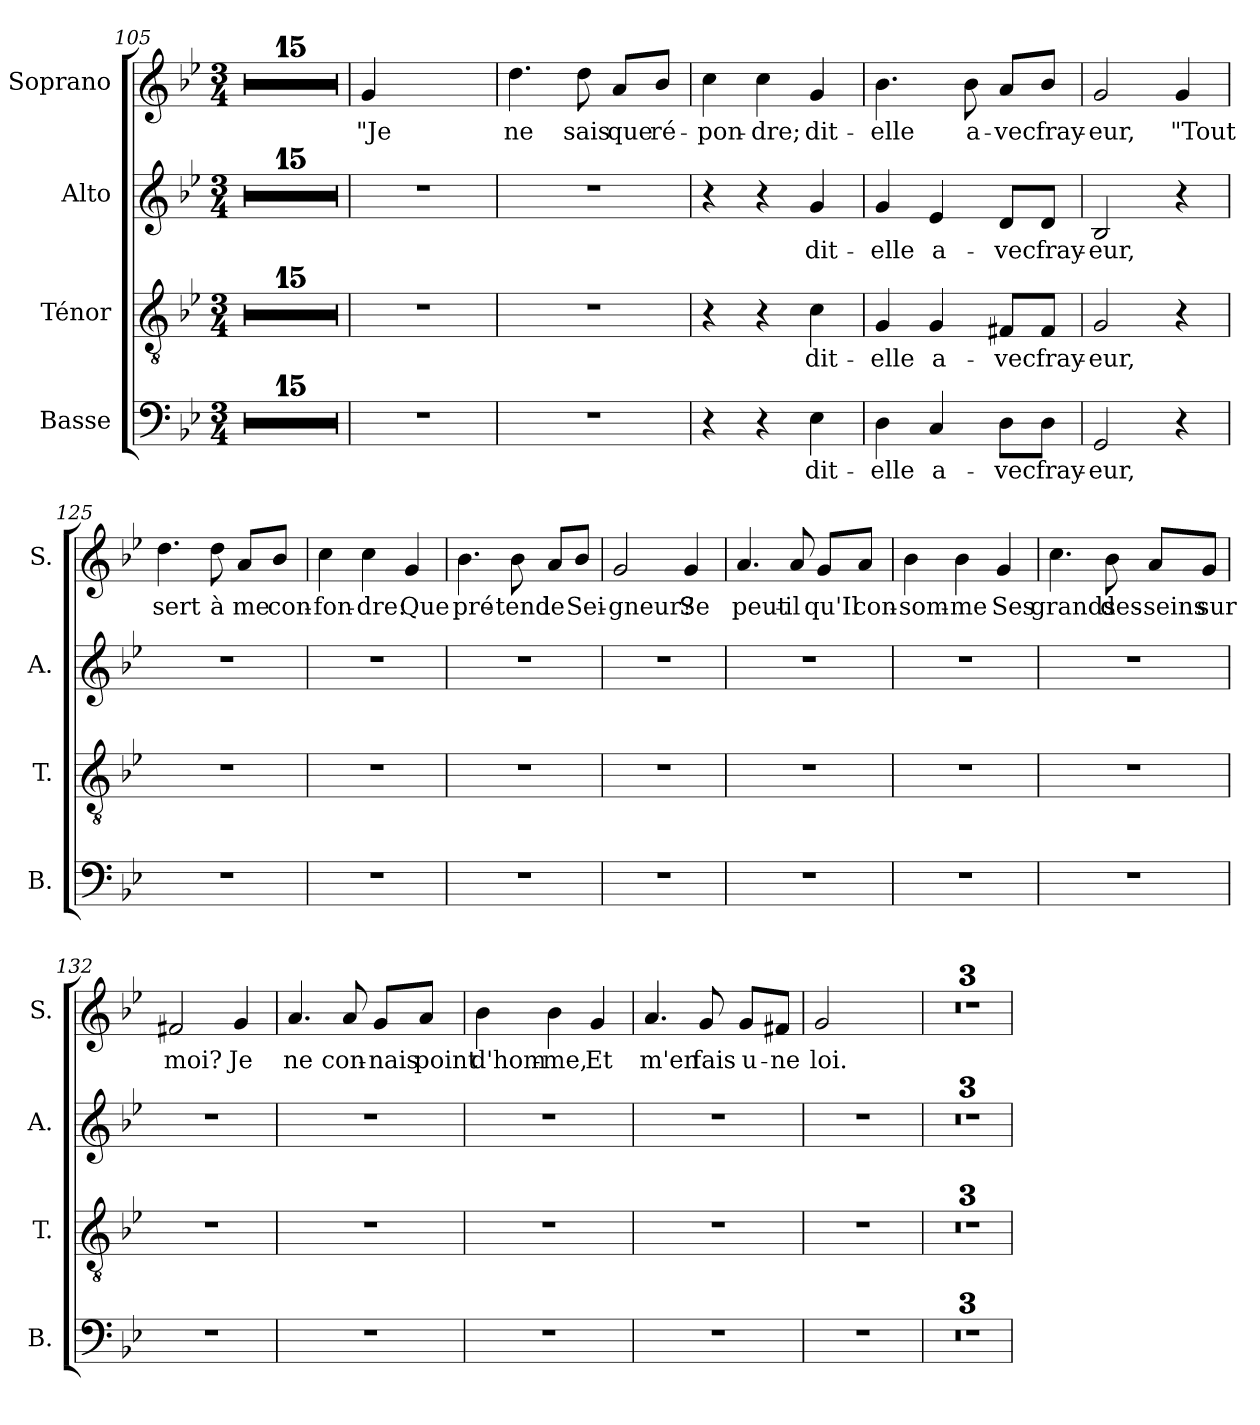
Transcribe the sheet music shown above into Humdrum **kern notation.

**kern	**text	**kern	**text	**kern	**text	**kern	**text
*part4	*part4	*part3	*part3	*part2	*part2	*part1	*part1
*staff4	*staff4	*staff3	*staff3	*staff2	*staff2	*staff1	*staff1
*I"Basse	*	*I"Ténor	*	*I"Alto	*	*I"Soprano	*
*I'B.	*	*I'T.	*	*I'A.	*	*I'S.	*
*clefF4	*	*clefGv2	*	*clefG2	*	*clefG2	*
*k[b-e-]	*	*k[b-e-]	*	*k[b-e-]	*	*k[b-e-]	*
*M3/4	*	*M3/4	*	*M3/4	*	*M3/4	*
=105	=105	=105	=105	=105	=105	=105	=105
2.r	.	2.r	.	2.r	.	2.r	.
=106	=106	=106	=106	=106	=106	=106	=106
2.r	.	2.r	.	2.r	.	2.r	.
=107	=107	=107	=107	=107	=107	=107	=107
2.r	.	2.r	.	2.r	.	2.r	.
=108	=108	=108	=108	=108	=108	=108	=108
2.r	.	2.r	.	2.r	.	2.r	.
=109	=109	=109	=109	=109	=109	=109	=109
2.r	.	2.r	.	2.r	.	2.r	.
=110	=110	=110	=110	=110	=110	=110	=110
2.r	.	2.r	.	2.r	.	2.r	.
=111	=111	=111	=111	=111	=111	=111	=111
2.r	.	2.r	.	2.r	.	2.r	.
=112	=112	=112	=112	=112	=112	=112	=112
2.r	.	2.r	.	2.r	.	2.r	.
=113	=113	=113	=113	=113	=113	=113	=113
2.r	.	2.r	.	2.r	.	2.r	.
=114	=114	=114	=114	=114	=114	=114	=114
2.r	.	2.r	.	2.r	.	2.r	.
=115	=115	=115	=115	=115	=115	=115	=115
2.r	.	2.r	.	2.r	.	2.r	.
=116	=116	=116	=116	=116	=116	=116	=116
2.r	.	2.r	.	2.r	.	2.r	.
=117	=117	=117	=117	=117	=117	=117	=117
2.r	.	2.r	.	2.r	.	2.r	.
=118	=118	=118	=118	=118	=118	=118	=118
2.r	.	2.r	.	2.r	.	2.r	.
=119	=119	=119	=119	=119	=119	=119	=119
2.r	.	2.r	.	2.r	.	2.r	.
=120	=120	=120	=120	=120	=120	=120	=120
!	!	!	!	!	!	!	!LO:LY:b
2.r	.	2.r	.	2.r	.	4g/	"Je
.	.	.	.	.	.	2ryy	.
=121	=121	=121	=121	=121	=121	=121	=121
!	!	!	!	!	!	!	!LO:LY:b
2.r	.	2.r	.	2.r	.	4.dd\	ne
!	!	!	!	!	!	!	!LO:LY:b
.	.	.	.	.	.	8dd\	sais
!	!	!	!	!	!	!	!LO:LY:b
.	.	.	.	.	.	8a/L	que
!	!	!	!	!	!	!	!LO:LY:b
.	.	.	.	.	.	8b-/J	ré-
=122	=122	=122	=122	=122	=122	=122	=122
!	!	!	!	!	!	!	!LO:LY:b
4r	.	4r	.	4r	.	4cc\	-pon-
!	!	!	!	!	!	!	!LO:LY:b
4r	.	4r	.	4r	.	4cc\	-dre;
!	!LO:LY:b	!	!LO:LY:b	!	!LO:LY:b	!	!LO:LY:b
4E-\	dit-	4c\	dit-	4g/	dit-	4g/	dit-
=123	=123	=123	=123	=123	=123	=123	=123
!	!LO:LY:b	!	!LO:LY:b	!	!LO:LY:b	!	!LO:LY:b
4D\	-elle	4G/	-elle	4g/	-elle	4.b-\	-elle
!	!LO:LY:b	!	!LO:LY:b	!	!LO:LY:b	!	!
4C/	a-	4G/	a-	4e-/	a-	.	.
!	!	!	!	!	!	!	!LO:LY:b
.	.	.	.	.	.	8b-\	a-
!	!LO:LY:b	!	!LO:LY:b	!	!LO:LY:b	!	!LO:LY:b
8D\L	-vec	8F#X/L	-vec	8d/L	-vec	8a/L	-vec
!	!LO:LY:b	!	!LO:LY:b	!	!LO:LY:b	!	!LO:LY:b
8D\J	fray-	8F#/J	fray-	8d/J	fray-	8b-/J	fray-
=124	=124	=124	=124	=124	=124	=124	=124
!	!LO:LY:b	!	!LO:LY:b	!	!LO:LY:b	!	!LO:LY:b
2GG/	-eur,	2G/	-eur,	2B-/	-eur,	2g/	-eur,
!	!	!	!	!	!	!	!LO:LY:b
4r	.	4r	.	4r	.	4g/	"Tout
=125	=125	=125	=125	=125	=125	=125	=125
!	!	!	!	!	!	!	!LO:LY:b
2.r	.	2.r	.	2.r	.	4.dd\	sert
!	!	!	!	!	!	!	!LO:LY:b
.	.	.	.	.	.	8dd\	à
!	!	!	!	!	!	!	!LO:LY:b
.	.	.	.	.	.	8a/L	me
!	!	!	!	!	!	!	!LO:LY:b
.	.	.	.	.	.	8b-/J	con-
=126	=126	=126	=126	=126	=126	=126	=126
!	!	!	!	!	!	!	!LO:LY:b
2.r	.	2.r	.	2.r	.	4cc\	-fon-
!	!	!	!	!	!	!	!LO:LY:b
.	.	.	.	.	.	4cc\	-dre:
!	!	!	!	!	!	!	!LO:LY:b
.	.	.	.	.	.	4g/	Que
=127	=127	=127	=127	=127	=127	=127	=127
!	!	!	!	!	!	!	!LO:LY:b
2.r	.	2.r	.	2.r	.	4.b-\	pré-
!	!	!	!	!	!	!	!LO:LY:b
.	.	.	.	.	.	8b-\	-tend
!	!	!	!	!	!	!	!LO:LY:b
.	.	.	.	.	.	8a/L	le
!	!	!	!	!	!	!	!LO:LY:b
.	.	.	.	.	.	8b-/J	Sei-
=128	=128	=128	=128	=128	=128	=128	=128
!	!	!	!	!	!	!	!LO:LY:b
2.r	.	2.r	.	2.r	.	2g/	-gneur?
!	!	!	!	!	!	!	!LO:LY:b
.	.	.	.	.	.	4g/	Se
=129	=129	=129	=129	=129	=129	=129	=129
!	!	!	!	!	!	!	!LO:LY:b
2.r	.	2.r	.	2.r	.	4.a/	peut-
!	!	!	!	!	!	!	!LO:LY:b
.	.	.	.	.	.	8a/	-il
!	!	!	!	!	!	!	!LO:LY:b
.	.	.	.	.	.	8g/L	qu'Il
!	!	!	!	!	!	!	!LO:LY:b
.	.	.	.	.	.	8a/J	con-
=130	=130	=130	=130	=130	=130	=130	=130
!	!	!	!	!	!	!	!LO:LY:b
2.r	.	2.r	.	2.r	.	4b-\	-som-
!	!	!	!	!	!	!	!LO:LY:b
.	.	.	.	.	.	4b-\	-me
!	!	!	!	!	!	!	!LO:LY:b
.	.	.	.	.	.	4g/	Ses
=131	=131	=131	=131	=131	=131	=131	=131
!	!	!	!	!	!	!	!LO:LY:b
2.r	.	2.r	.	2.r	.	4.cc\	grands
!	!	!	!	!	!	!	!LO:LY:b
.	.	.	.	.	.	8b-\	des-
!	!	!	!	!	!	!	!LO:LY:b
.	.	.	.	.	.	8a/L	-seins
!	!	!	!	!	!	!	!LO:LY:b
.	.	.	.	.	.	8g/J	sur
=132	=132	=132	=132	=132	=132	=132	=132
!	!	!	!	!	!	!	!LO:LY:b
2.r	.	2.r	.	2.r	.	2f#X/	moi?
!	!	!	!	!	!	!	!LO:LY:b
.	.	.	.	.	.	4g/	Je
=133	=133	=133	=133	=133	=133	=133	=133
!	!	!	!	!	!	!	!LO:LY:b
2.r	.	2.r	.	2.r	.	4.a/	ne
!	!	!	!	!	!	!	!LO:LY:b
.	.	.	.	.	.	8a/	con-
!	!	!	!	!	!	!	!LO:LY:b
.	.	.	.	.	.	8g/L	-nais
!	!	!	!	!	!	!	!LO:LY:b
.	.	.	.	.	.	8a/J	point
=134	=134	=134	=134	=134	=134	=134	=134
!	!	!	!	!	!	!	!LO:LY:b
2.r	.	2.r	.	2.r	.	4b-\	d'hom-
!	!	!	!	!	!	!	!LO:LY:b
.	.	.	.	.	.	4b-\	-me,
!	!	!	!	!	!	!	!LO:LY:b
.	.	.	.	.	.	4g/	Et
=135	=135	=135	=135	=135	=135	=135	=135
!	!	!	!	!	!	!	!LO:LY:b
2.r	.	2.r	.	2.r	.	4.a/	m'en
!	!	!	!	!	!	!	!LO:LY:b
.	.	.	.	.	.	8g/	fais
!	!	!	!	!	!	!	!LO:LY:b
.	.	.	.	.	.	8g/L	u-
!	!	!	!	!	!	!	!LO:LY:b
.	.	.	.	.	.	8f#X/J	-ne
=136	=136	=136	=136	=136	=136	=136	=136
!	!	!	!	!	!	!	!LO:LY:b
2.r	.	2.r	.	2.r	.	2g/	loi.
.	.	.	.	.	.	4ryy	.
=137	=137	=137	=137	=137	=137	=137	=137
2.r	.	2.r	.	2.r	.	2.r	.
=138	=138	=138	=138	=138	=138	=138	=138
2.r	.	2.r	.	2.r	.	2.r	.
=139	=139	=139	=139	=139	=139	=139	=139
2.r	.	2.r	.	2.r	.	2.r	.
=	=	=	=	=	=	=	=
*-	*-	*-	*-	*-	*-	*-	*-
